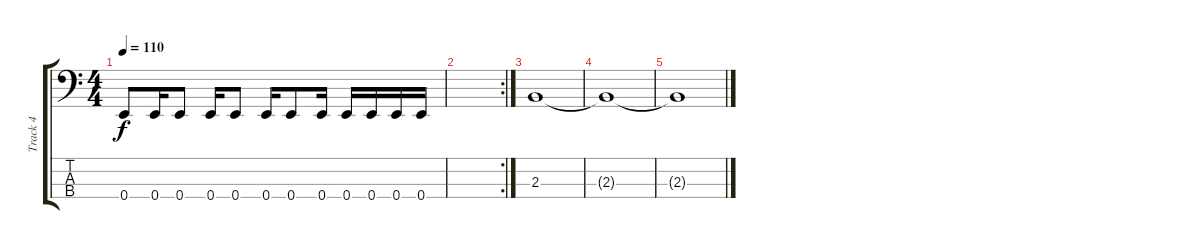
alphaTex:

\track ("Track 4" "Track 4") {instrument electricbassfinger}
\staff {score tabs}
\tuning (G2 D2 A1 E1) {hide}
\ts (4 4)
\tempo 110
\clef f4
\ks c
0.4.8{dy f} 0.4.16 0.4.8 0.4.16 0.4.8 0.4.16 0.4.8 0.4.16 0.4.16 0.4.16 0.4.16 0.4.16 |
\rc 2
|
2.3.1 |
2.3{t}.1 |
2.3{t}.1
